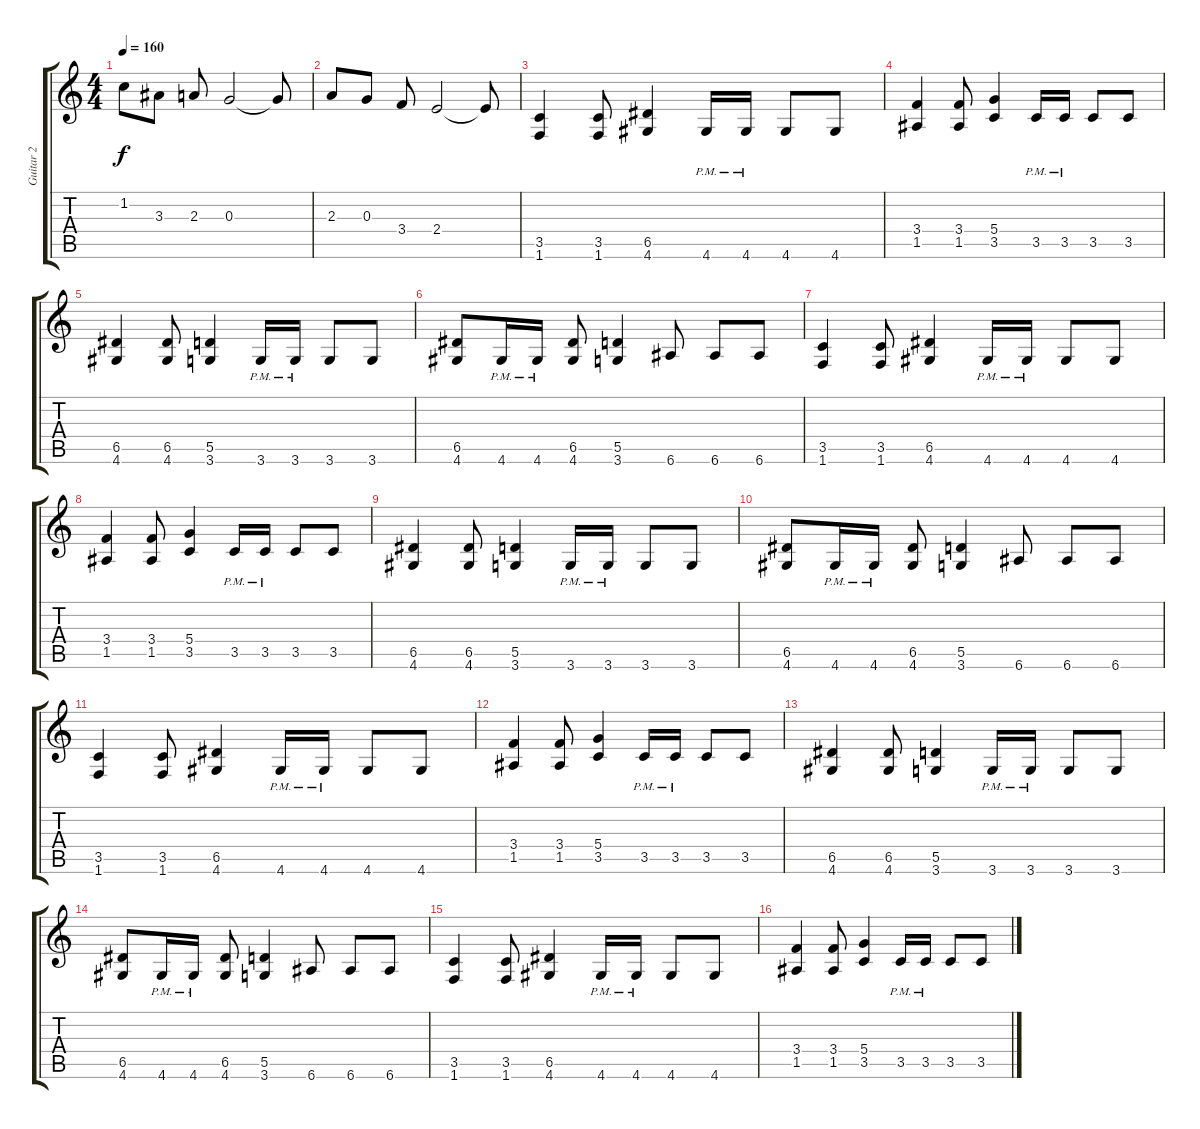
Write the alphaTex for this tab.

\track ("Guitar 2" "Guitar 2") {instrument distortionguitar}
\staff {score tabs}
\tuning (E4 B3 G3 D3 A2 E2) {hide}
\ts (4 4)
\tempo 160
\clef g2
\ks c
1.2.8{dy f} 3.3.8 2.3.8 0.3.2 0.3{t}.8 |
2.3.8 0.3.8 3.4.8 2.4.2 2.4{t}.8 |
\section ("" "")
(3.5 1.6).4 (3.5 1.6).8 (6.5 4.6).4 4.6{pm}.16 4.6{pm}.16 4.6.8 4.6.8 |
(3.4 1.5).4 (3.4 1.5).8 (5.4 3.5).4 3.5{pm}.16 3.5{pm}.16 3.5.8 3.5.8 |
(6.5 4.6).4 (6.5 4.6).8 (5.5 3.6).4 3.6{pm}.16 3.6{pm}.16 3.6.8 3.6.8 |
(6.5 4.6).8 4.6{pm}.16 4.6{pm}.16 (6.5 4.6).8 (5.5 3.6).4 6.6.8 6.6.8 6.6.8 |
(3.5 1.6).4 (3.5 1.6).8 (6.5 4.6).4 4.6{pm}.16 4.6{pm}.16 4.6.8 4.6.8 |
(3.4 1.5).4 (3.4 1.5).8 (5.4 3.5).4 3.5{pm}.16 3.5{pm}.16 3.5.8 3.5.8 |
(6.5 4.6).4 (6.5 4.6).8 (5.5 3.6).4 3.6{pm}.16 3.6{pm}.16 3.6.8 3.6.8 |
(6.5 4.6).8 4.6{pm}.16 4.6{pm}.16 (6.5 4.6).8 (5.5 3.6).4 6.6.8 6.6.8 6.6.8 |
(3.5 1.6).4 (3.5 1.6).8 (6.5 4.6).4 4.6{pm}.16 4.6{pm}.16 4.6.8 4.6.8 |
(3.4 1.5).4 (3.4 1.5).8 (5.4 3.5).4 3.5{pm}.16 3.5{pm}.16 3.5.8 3.5.8 |
(6.5 4.6).4 (6.5 4.6).8 (5.5 3.6).4 3.6{pm}.16 3.6{pm}.16 3.6.8 3.6.8 |
(6.5 4.6).8 4.6{pm}.16 4.6{pm}.16 (6.5 4.6).8 (5.5 3.6).4 6.6.8 6.6.8 6.6.8 |
(3.5 1.6).4 (3.5 1.6).8 (6.5 4.6).4 4.6{pm}.16 4.6{pm}.16 4.6.8 4.6.8 |
(3.4 1.5).4 (3.4 1.5).8 (5.4 3.5).4 3.5{pm}.16 3.5{pm}.16 3.5.8 3.5.8
